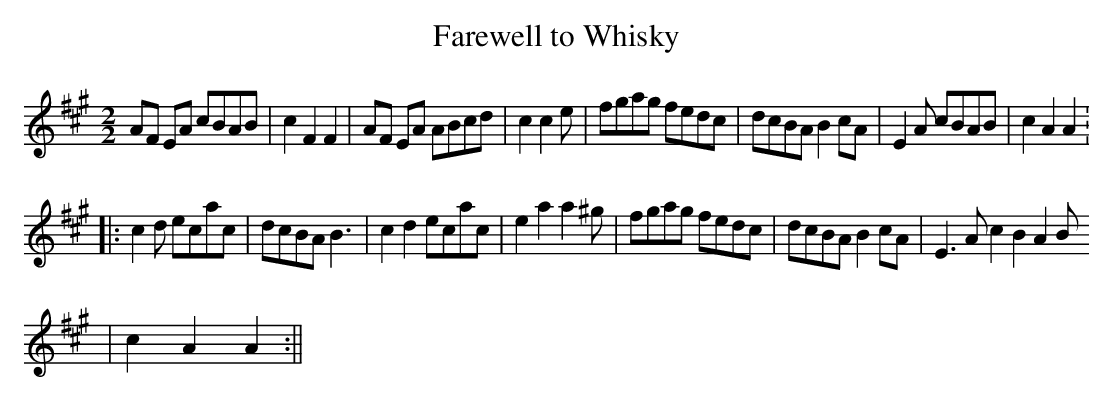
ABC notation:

X:1
T:Farewell to Whisky
M:2/2
L:1/8
K:A major
AF EA cBAB|c2F2F2|AF EA ABcd|c2c2e|fgag fedc|dcBA B2 cA|E2A cBAB|c2A2A2:
||:c2d ecac|dcBA B3|c2d2 ecac|e2a2a2^g|fgag fedc|dcBA B2 cA|E3 A c2B2A2B
2|c2A2A2:||
